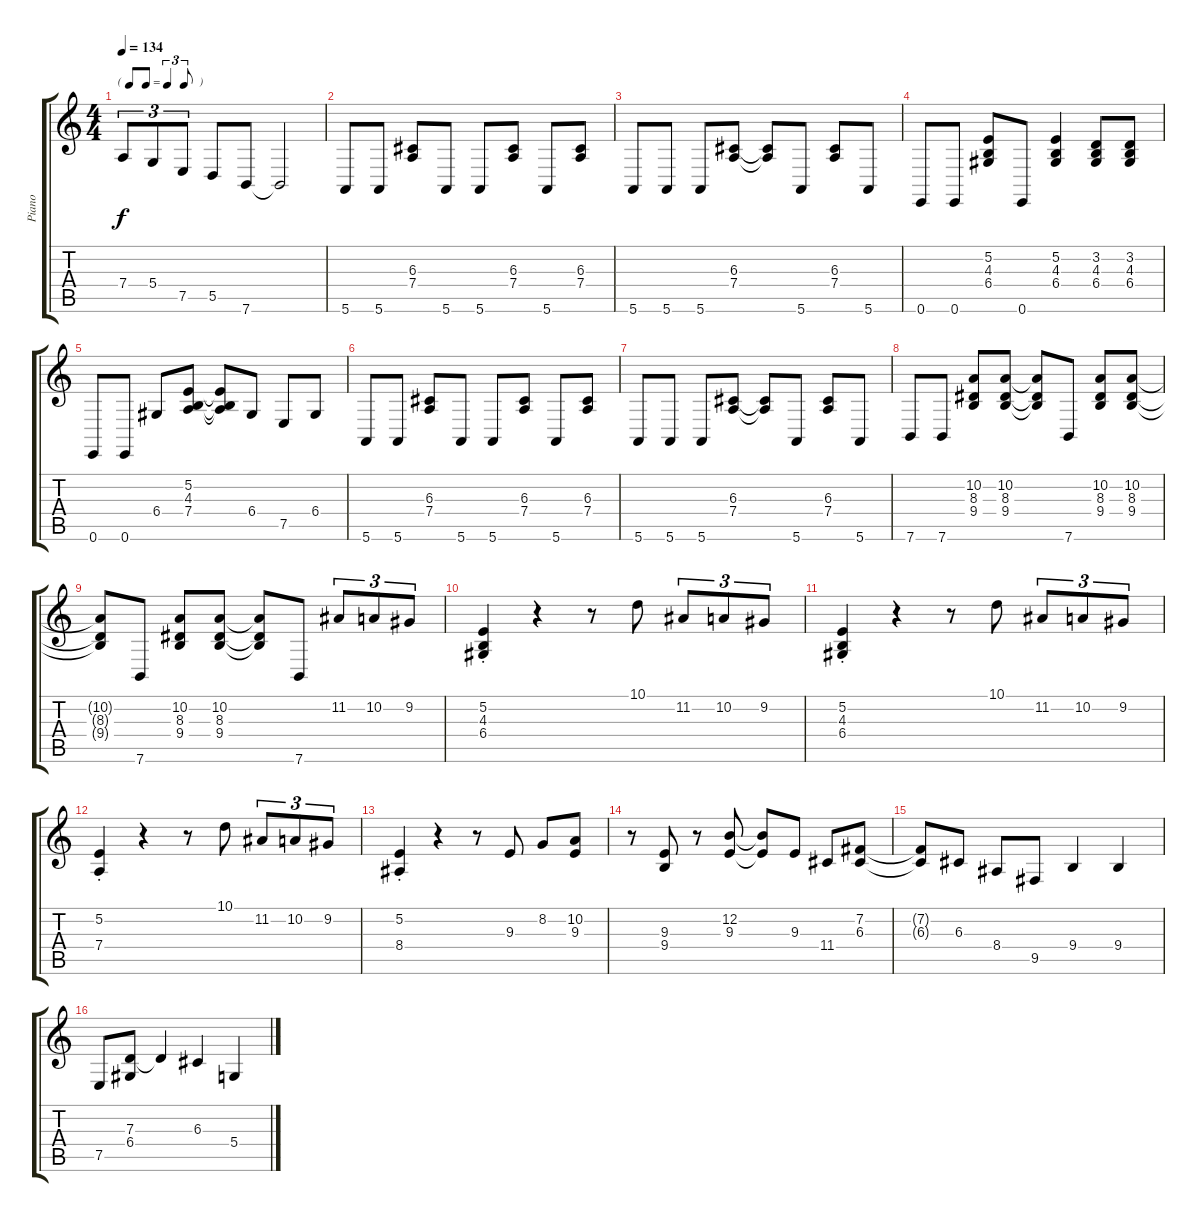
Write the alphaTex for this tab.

\track ("Piano" "Piano") {instrument honkytonkpiano}
\staff {score tabs}
\tuning (E4 B3 G3 D3 A2 E2) {hide}
\ts (4 4)
\tf triplet8th
\tempo 134
\clef g2
\ks c
7.4.8{tu (3 2) dy f} 5.4.8{tu (3 2)} 7.5.8{tu (3 2)} 5.5.8 7.6.8 7.6{t}.2 |
5.6.8 5.6.8 (6.3 7.4).8 5.6.8 5.6.8 (6.3 7.4).8 5.6.8 (6.3 7.4).8 |
5.6.8 5.6.8 5.6.8 (6.3 7.4).8 (6.3{t} 7.4{t}).8 5.6.8 (6.3 7.4).8 5.6.8 |
0.6.8 0.6.8 (5.2 4.3 6.4).8 0.6.8 (5.2 4.3 6.4).4 (3.2 4.3 6.4).8 (3.2 4.3 6.4).8 |
0.6.8 0.6.8 6.4.8 (5.2 4.3 7.4).8 (5.2{t} 4.3{t} 7.4{t}).8 6.4.8 7.5.8 6.4.8 |
5.6.8 5.6.8 (6.3 7.4).8 5.6.8 5.6.8 (6.3 7.4).8 5.6.8 (6.3 7.4).8 |
5.6.8 5.6.8 5.6.8 (6.3 7.4).8 (6.3{t} 7.4{t}).8 5.6.8 (6.3 7.4).8 5.6.8 |
7.6.8 7.6.8 (10.2 8.3 9.4).8 (10.2 8.3 9.4).8 (10.2{t} 8.3{t} 9.4{t}).8 7.6.8 (10.2 8.3 9.4).8 (10.2 8.3 9.4).8 |
(10.2{t} 8.3{t} 9.4{t}).8 7.6.8 (10.2 8.3 9.4).8 (10.2 8.3 9.4).8 (10.2{t} 8.3{t} 9.4{t}).8 7.6.8 11.2.8{tu (3 2)} 10.2.8{tu (3 2)} 9.2.8{tu (3 2)} |
(5.2{st} 4.3{st} 6.4{st}).4 r.4 r.8 10.1.8 11.2.8{tu (3 2)} 10.2.8{tu (3 2)} 9.2.8{tu (3 2)} |
(5.2{st} 4.3{st} 6.4{st}).4 r.4 r.8 10.1.8 11.2.8{tu (3 2)} 10.2.8{tu (3 2)} 9.2.8{tu (3 2)} |
(5.2{st} 7.4{st}).4 r.4 r.8 10.1.8 11.2.8{tu (3 2)} 10.2.8{tu (3 2)} 9.2.8{tu (3 2)} |
(5.2{st} 8.4{st}).4 r.4 r.8 9.3.8 8.2.8 (10.2 9.3).8 |
r.8 (9.3 9.4).8 r.8 (12.2 9.3).8 (12.2{t} 9.3{t}).8 9.3.8 11.4.8 (7.2 6.3).8 |
(7.2{t} 6.3{t}).8 6.3.8 8.4.8 9.5.8 9.4.4 9.4.4 |
7.5.8 (7.3 6.4).8 7.3{t}.4 6.3.4 5.4.4
